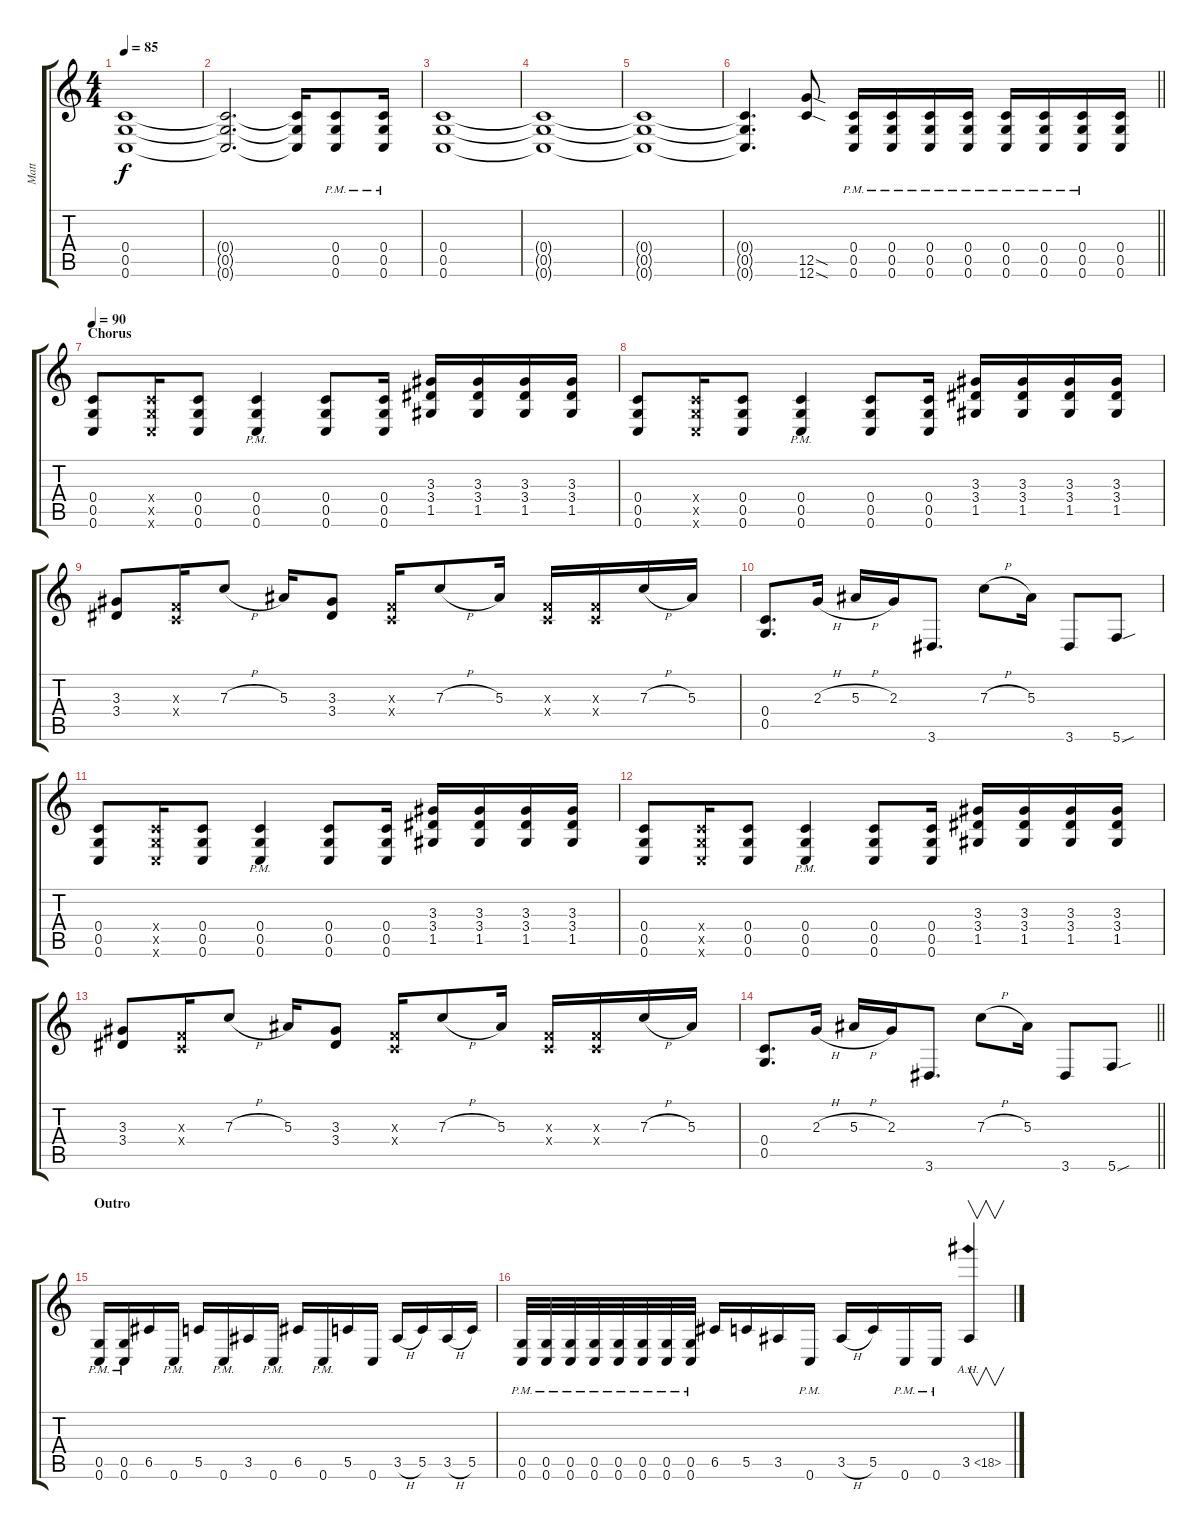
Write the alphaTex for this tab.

\track ("Matt" "Matt") {instrument distortionguitar}
\staff {score tabs}
\tuning (D4 A3 F3 C3 G2 C2) {hide}
\ts (4 4)
\tempo 85
\clef g2
\ks c
(0.4 0.5 0.6).1{dy f volume 9} |
(0.4{t} 0.5{t} 0.6{t}).2{d} (0.4{t} 0.5{t} 0.6{t}).16 (0.4{pm} 0.5{pm} 0.6{pm}).8{volume 16} (0.4{pm} 0.5{pm} 0.6{pm}).16 |
(0.4 0.5 0.6).1{volume 9} |
(0.4{t} 0.5{t} 0.6{t}).1 |
(0.4{t} 0.5{t} 0.6{t}).1 |
\barLineRight lightlight
(0.4{t} 0.5{t} 0.6{t}).4{d} (12.5{sod} 12.6{sod}).8{volume 16} (0.4{pm} 0.5{pm} 0.6{pm}).16 (0.4{pm} 0.5{pm} 0.6{pm}).16 (0.4{pm} 0.5{pm} 0.6{pm}).16 (0.4{pm} 0.5{pm} 0.6{pm}).16 (0.4{pm} 0.5{pm} 0.6{pm}).16 (0.4{pm} 0.5{pm} 0.6{pm}).16 (0.4{pm} 0.5{pm} 0.6{pm}).16 (0.4 0.5 0.6).16 |
\section ("" "Chorus")
\tempo 90
(0.4 0.5 0.6).8{instrument distortionguitar} (0.4{x} 0.5{x} 0.6{x}).16 (0.4 0.5 0.6).8 (0.4{pm} 0.5{pm} 0.6{pm}).4 (0.4 0.5 0.6).8 (0.4 0.5 0.6).16 (3.3 3.4 1.5).16 (3.3 3.4 1.5).16 (3.3 3.4 1.5).16 (3.3 3.4 1.5).16 |
(0.4 0.5 0.6).8 (0.4{x} 0.5{x} 0.6{x}).16 (0.4 0.5 0.6).8 (0.4{pm} 0.5{pm} 0.6{pm}).4 (0.4 0.5 0.6).8 (0.4 0.5 0.6).16 (3.3 3.4 1.5).16 (3.3 3.4 1.5).16 (3.3 3.4 1.5).16 (3.3 3.4 1.5).16 |
(3.3 3.4).8 (0.3{x} 0.4{x}).16 7.3{h}.8 5.3.16 (3.3 3.4).8 (0.3{x} 0.4{x}).16 7.3{h}.8 5.3.16 (0.3{x} 0.4{x}).16 (0.3{x} 0.4{x}).16 7.3{h}.16 5.3.16 |
(0.4 0.5).8{d} 2.3{h}.16 5.3{h}.16 2.3.16 3.6.8{d} 7.3{h}.8 5.3.16 3.6.8 5.6{sou}.8 |
(0.4 0.5 0.6).8 (0.4{x} 0.5{x} 0.6{x}).16 (0.4 0.5 0.6).8 (0.4{pm} 0.5{pm} 0.6{pm}).4 (0.4 0.5 0.6).8 (0.4 0.5 0.6).16 (3.3 3.4 1.5).16 (3.3 3.4 1.5).16 (3.3 3.4 1.5).16 (3.3 3.4 1.5).16 |
(0.4 0.5 0.6).8 (0.4{x} 0.5{x} 0.6{x}).16 (0.4 0.5 0.6).8 (0.4{pm} 0.5{pm} 0.6{pm}).4 (0.4 0.5 0.6).8 (0.4 0.5 0.6).16 (3.3 3.4 1.5).16 (3.3 3.4 1.5).16 (3.3 3.4 1.5).16 (3.3 3.4 1.5).16 |
(3.3 3.4).8 (0.3{x} 0.4{x}).16 7.3{h}.8 5.3.16 (3.3 3.4).8 (0.3{x} 0.4{x}).16 7.3{h}.8 5.3.16 (0.3{x} 0.4{x}).16 (0.3{x} 0.4{x}).16 7.3{h}.16 5.3.16 |
\barLineRight lightlight
(0.4 0.5).8{d} 2.3{h}.16 5.3{h}.16 2.3.16 3.6.8{d} 7.3{h}.8 5.3.16 3.6.8 5.6{sou}.8 |
\section ("" "Outro")
(0.5{pm} 0.6{pm}).16 (0.5{pm} 0.6{pm}).16 6.5.16 0.6{pm}.16 5.5.16 0.6{pm}.16 3.5.16 0.6{pm}.16 6.5.16 0.6{pm}.16 5.5.16 0.6.16 3.5{h}.16 5.5.16 3.5{h}.16 5.5.16 |
(0.5{pm} 0.6{pm}).32 (0.5{pm} 0.6{pm}).32 (0.5{pm} 0.6{pm}).32 (0.5{pm} 0.6{pm}).32 (0.5{pm} 0.6{pm}).32 (0.5{pm} 0.6{pm}).32 (0.5{pm} 0.6{pm}).32 (0.5{pm} 0.6{pm}).32 6.5.16 5.5.16 3.5.16 0.6{pm}.16 3.5{h}.16 5.5.16 0.6{pm}.16 0.6{pm}.16 3.5{ah 15}.4{v instrument guitarharmonics}
